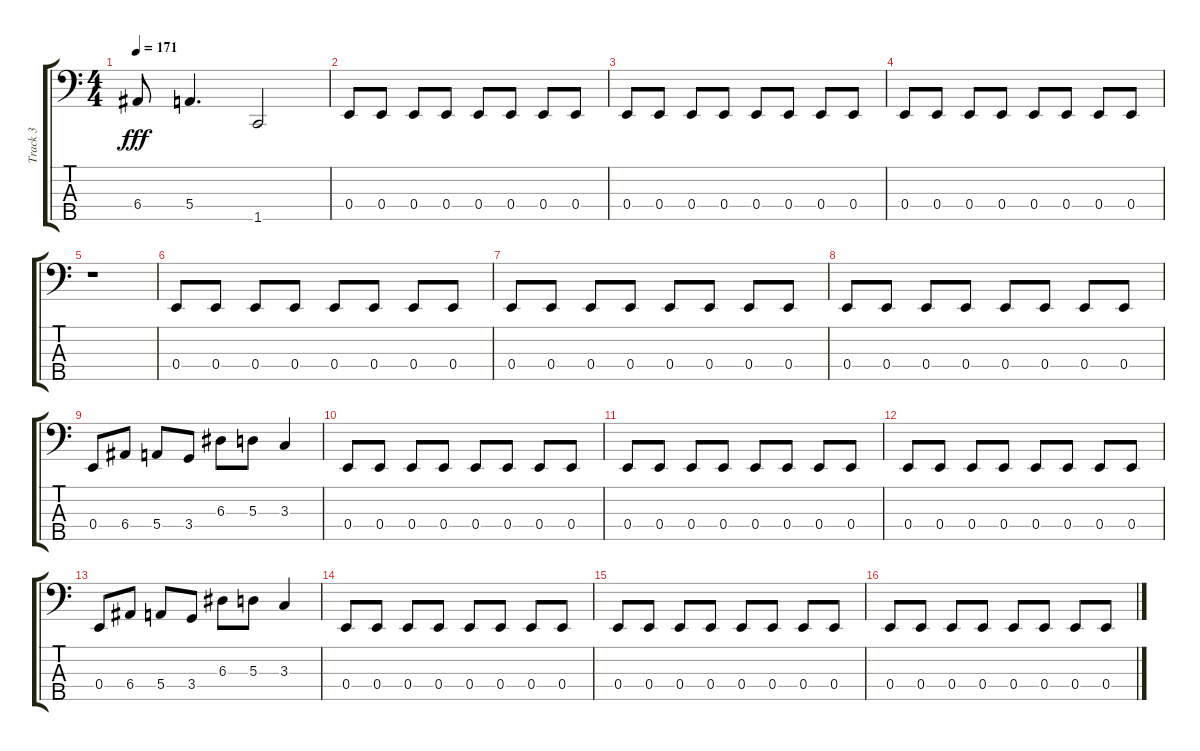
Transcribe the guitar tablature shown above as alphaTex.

\track ("Track 3" "Track 3") {instrument electricbasspick}
\staff {score tabs}
\tuning (G2 D2 A1 E1 B0) {hide}
\ts (4 4)
\tempo 171
\clef f4
\ks c
6.4{t}.8{dy fff} 5.4.4{d} 1.5.2 |
0.4.8 0.4.8 0.4.8 0.4.8 0.4.8 0.4.8 0.4.8 0.4.8 |
0.4.8 0.4.8 0.4.8 0.4.8 0.4.8 0.4.8 0.4.8 0.4.8 |
0.4.8 0.4.8 0.4.8 0.4.8 0.4.8 0.4.8 0.4.8 0.4.8 |
r.1 |
0.4.8 0.4.8 0.4.8 0.4.8 0.4.8 0.4.8 0.4.8 0.4.8 |
0.4.8 0.4.8 0.4.8 0.4.8 0.4.8 0.4.8 0.4.8 0.4.8 |
0.4.8 0.4.8 0.4.8 0.4.8 0.4.8 0.4.8 0.4.8 0.4.8 |
0.4.8 6.4.8 5.4.8 3.4.8 6.3.8 5.3.8 3.3.4 |
0.4.8 0.4.8 0.4.8 0.4.8 0.4.8 0.4.8 0.4.8 0.4.8 |
0.4.8 0.4.8 0.4.8 0.4.8 0.4.8 0.4.8 0.4.8 0.4.8 |
0.4.8 0.4.8 0.4.8 0.4.8 0.4.8 0.4.8 0.4.8 0.4.8 |
0.4.8 6.4.8 5.4.8 3.4.8 6.3.8 5.3.8 3.3.4 |
0.4.8 0.4.8 0.4.8 0.4.8 0.4.8 0.4.8 0.4.8 0.4.8 |
0.4.8 0.4.8 0.4.8 0.4.8 0.4.8 0.4.8 0.4.8 0.4.8 |
0.4.8 0.4.8 0.4.8 0.4.8 0.4.8 0.4.8 0.4.8 0.4.8
